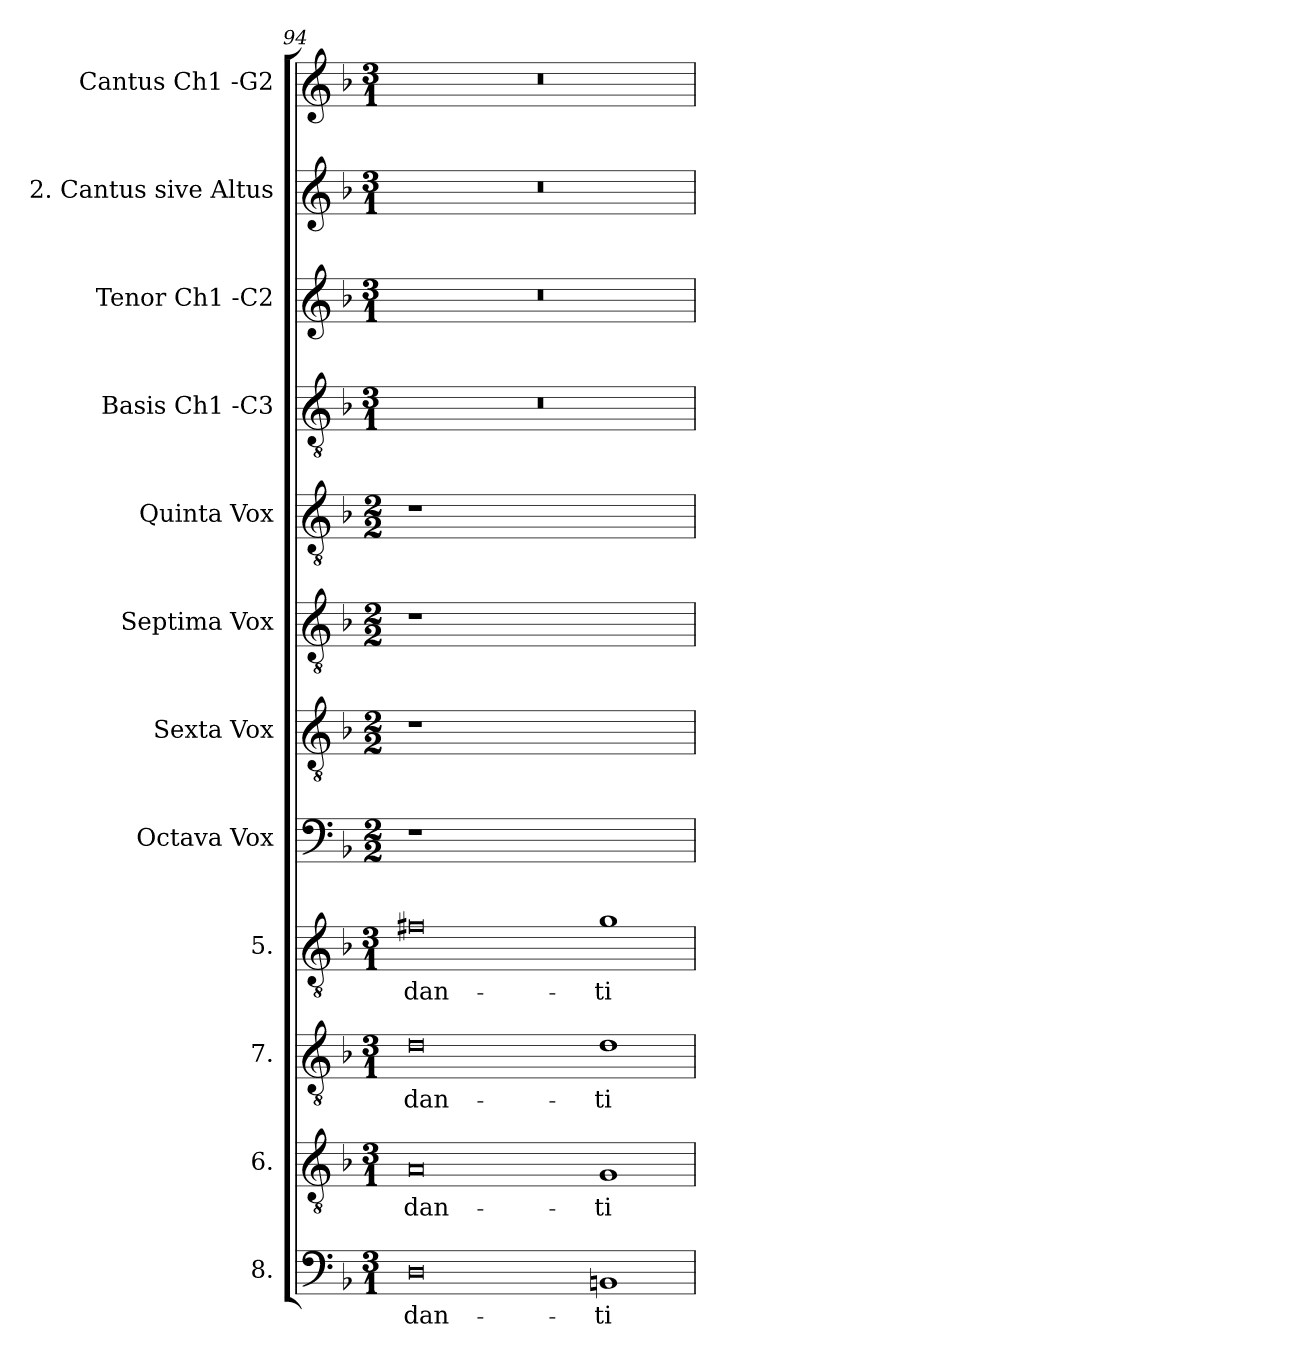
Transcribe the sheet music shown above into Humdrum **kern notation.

**kern	**text	**kern	**text	**kern	**text	**kern	**text	**kern	**kern	**kern	**kern	**kern	**kern	**kern	**kern
*part12	*part12	*part11	*part11	*part10	*part10	*part9	*part9	*part8	*part7	*part6	*part5	*part4	*part3	*part2	*part1
*staff12	*staff12	*staff11	*staff11	*staff10	*staff10	*staff9	*staff9	*staff8	*staff7	*staff6	*staff5	*staff4	*staff3	*staff2	*staff1
*I"8.	*	*I"6.	*	*I"7.	*	*I"5.	*	*I"Octava  Vox	*I"Sexta  Vox	*I"Septima  Vox	*I"Quinta  Vox	*I"Basis  Ch1 -C3	*I"Tenor  Ch1 -C2	*I"2. Cantus sive  Altus	*I"Cantus  Ch1 -G2
*	*	*	*	*	*	*	*	*	*	*	*	*I'B	*I'T	*I'A	*I'C
!!LO:PB:g=z
*clefF4	*	*clefGv2	*	*clefGv2	*	*clefGv2	*	*clefF4	*clefGv2	*clefGv2	*clefGv2	*clefGv2	*clefG2	*clefG2	*clefG2
*k[b-]	*	*k[b-]	*	*k[b-]	*	*k[b-]	*	*k[b-]	*k[b-]	*k[b-]	*k[b-]	*k[b-]	*k[b-]	*k[b-]	*k[b-]
*F:	*	*F:	*	*F:	*	*F:	*	*F:	*F:	*F:	*F:	*F:	*F:	*F:	*F:
*M3/1	*	*M3/1	*	*M3/1	*	*M3/1	*	*M2/2	*M2/2	*M2/2	*M2/2	*M3/1	*M3/1	*M3/1	*M3/1
=94	=94	=94	=94	=94	=94	=94	=94	=94	=94	=94	=94	=94	=94	=94	=94
!	!LO:LY:b:cj	!	!LO:LY:b:cj	!	!LO:LY:b:cj	!	!LO:LY:b:cj	!	!	!	!	!	!	!	!
0D	-dan-	0A	-dan-	0d	-dan-	0f#X	-dan-	1r	1r	1r	1r	0.r	0.r	0.r	0.r
.	.	.	.	.	.	.	.	0ryy	0ryy	0ryy	0ryy	.	.	.	.
!	!LO:LY:b:cj	!	!LO:LY:b:cj	!	!LO:LY:b:cj	!	!LO:LY:b:cj	!	!	!	!	!	!	!	!
1BBn	-ti-	1G	-ti-	1d	-ti-	1g	-ti-	.	.	.	.	.	.	.	.
=	=	=	=	=	=	=	=	=	=	=	=	=	=	=	=
*-	*-	*-	*-	*-	*-	*-	*-	*-	*-	*-	*-	*-	*-	*-	*-
